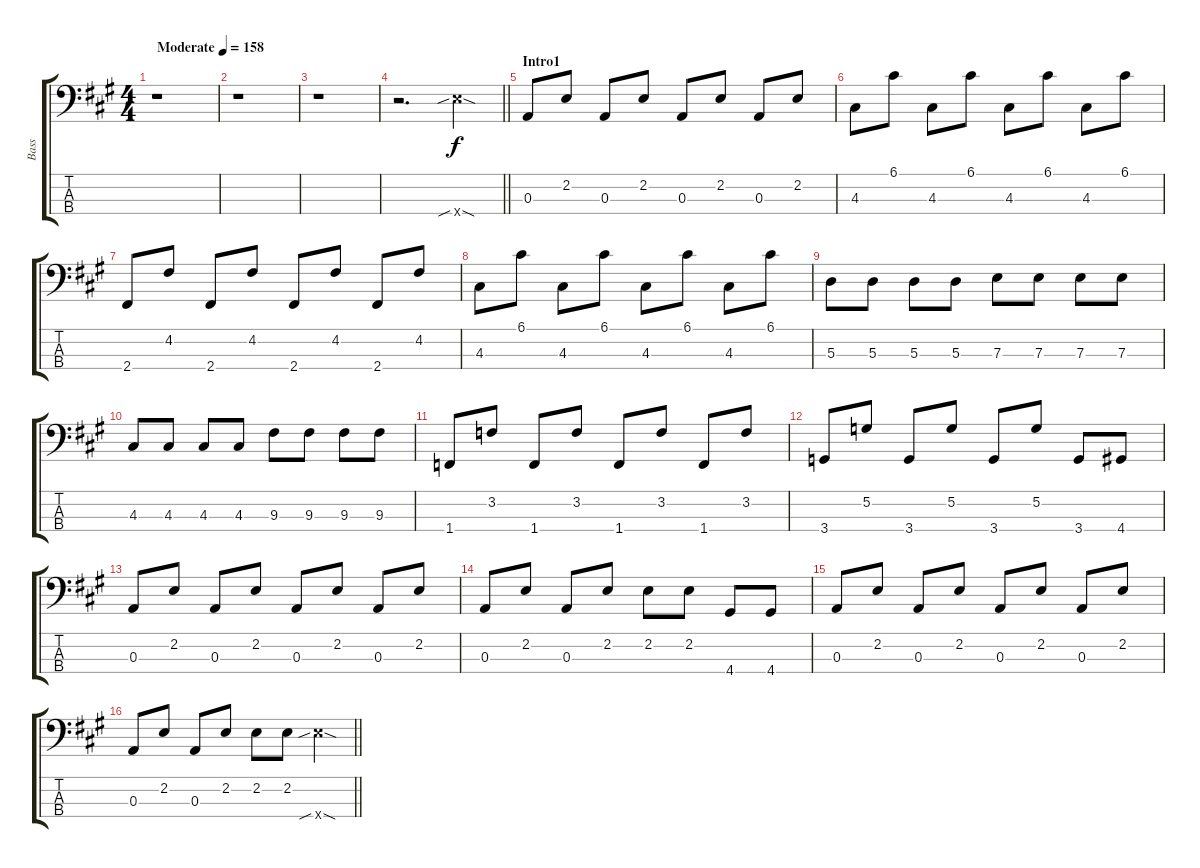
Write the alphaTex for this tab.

\track ("Bass" "Bass") {instrument electricbassfinger}
\staff {score tabs}
\tuning (G2 D2 A1 E1) {hide}
\ts (4 4)
\tempo (158 "Moderate")
\clef f4
\ks a
r.1{dy f instrument electricbassfinger} |
r.1 |
r.1 |
\barLineRight lightlight
r.2{d} 12.4{sib sod x}.4 |
\section ("" "Intro1")
0.3.8 2.2.8 0.3.8 2.2.8 0.3.8 2.2.8 0.3.8 2.2.8 |
4.3.8 6.1.8 4.3.8 6.1.8 4.3.8 6.1.8 4.3.8 6.1.8 |
2.4.8 4.2.8 2.4.8 4.2.8 2.4.8 4.2.8 2.4.8 4.2.8 |
4.3.8 6.1.8 4.3.8 6.1.8 4.3.8 6.1.8 4.3.8 6.1.8 |
5.3.8 5.3.8 5.3.8 5.3.8 7.3.8 7.3.8 7.3.8 7.3.8 |
4.3.8 4.3.8 4.3.8 4.3.8 9.3.8 9.3.8 9.3.8 9.3.8 |
1.4.8 3.2.8 1.4.8 3.2.8 1.4.8 3.2.8 1.4.8 3.2.8 |
3.4.8 5.2.8 3.4.8 5.2.8 3.4.8 5.2.8 3.4.8 4.4.8 |
0.3.8 2.2.8 0.3.8 2.2.8 0.3.8 2.2.8 0.3.8 2.2.8 |
0.3.8 2.2.8 0.3.8 2.2.8 2.2.8 2.2.8 4.4.8 4.4.8 |
0.3.8 2.2.8 0.3.8 2.2.8 0.3.8 2.2.8 0.3.8 2.2.8 |
\barLineRight lightlight
0.3.8 2.2.8 0.3.8 2.2.8 2.2.8 2.2.8 12.4{sib sod x}.4
